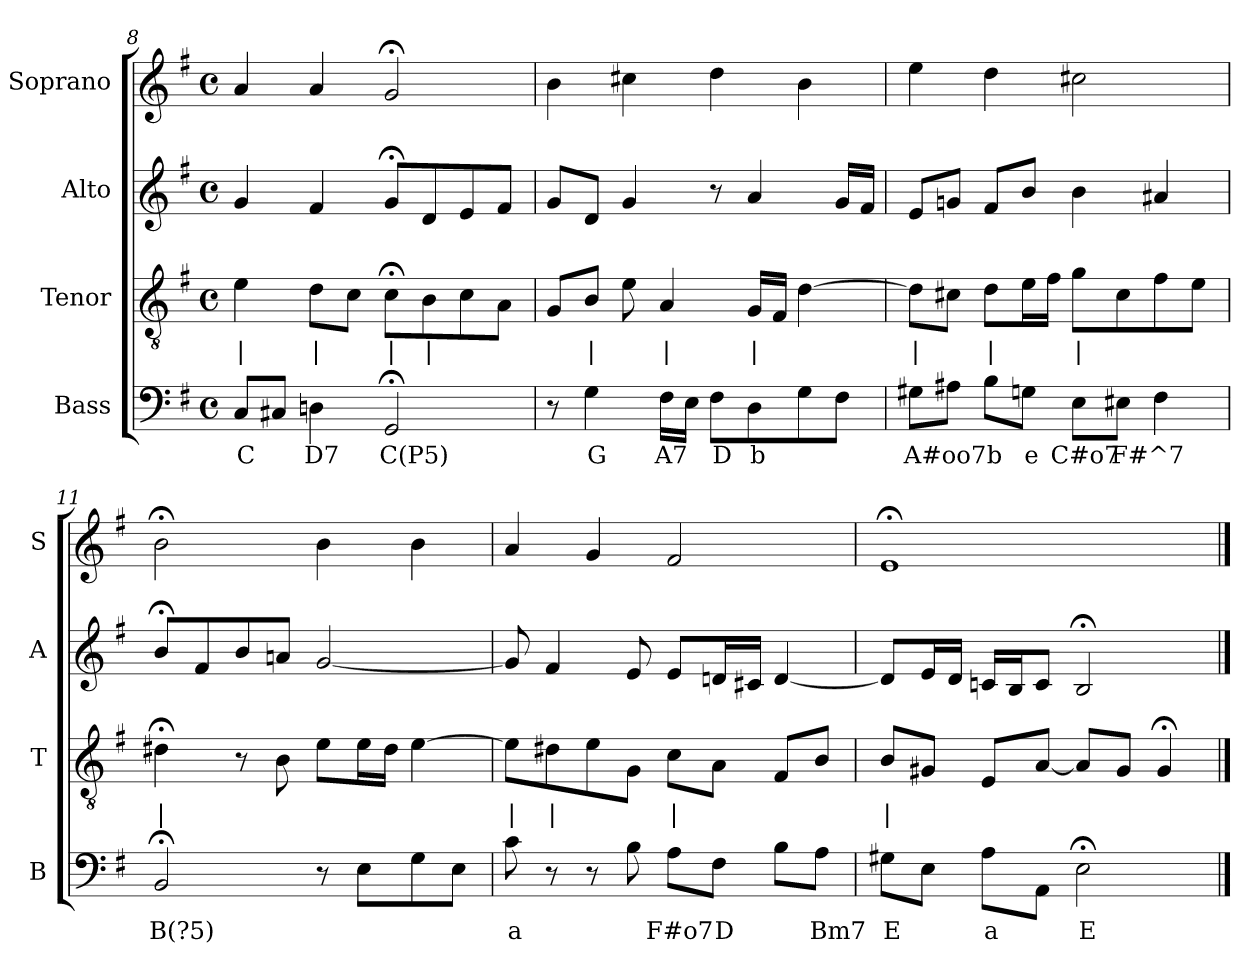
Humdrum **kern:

**kern	**text	**kern	**text	**kern	**kern
*part4	*part4	*part3	*part3	*part2	*part1
*staff4	*staff4	*staff3	*staff3	*staff2	*staff1
*I"Bass	*	*I"Tenor	*	*I"Alto	*I"Soprano
*I'B	*	*I'T	*	*I'A	*I'S
*clefF4	*	*clefGv2	*	*clefG2	*clefG2
*k[f#]	*	*k[f#]	*	*k[f#]	*k[f#]
*e:	*	*e:	*	*e:	*e:
*M4/4	*	*M4/4	*	*M4/4	*M4/4
*met(c)	*	*met(c)	*	*met(c)	*met(c)
=8	=8	=8	=8	=8	=8
8CL	C	4e	|	4g	4a
8C#XJ	.	.	.	.	.
4Dn	D7	8dL	|	4f#	4a
.	.	8cJ	.	.	.
2GG;<	C(P5)	8c;<L	|	8g;<L	2g;<
.	.	8B	|	8d	.
.	.	8c	.	8e	.
.	.	8AJ	.	8f#J	.
=9	=9	=9	=9	=9	=9
8r	.	8GL	.	8gL	4b
4G	G	8BJ	|	8dJ	.
.	.	8e	.	4g	4cc#X
16F#LL	A7	4A	|	.	.
16EJJ	.	.	.	.	.
8F#L	D	.	.	8r	4dd
8D	b	16GLL	|	4a	.
.	.	16F#JJ	.	.	.
8G	.	[4d	.	.	4b
8F#J	.	.	.	16gLL	.
.	.	.	.	16f#JJ	.
=10	=10	=10	=10	=10	=10
8G#XL	A#oo7	8dL]	|	8eL	4ee
8A#XJ	.	8c#XJ	.	8gnJ	.
8BL	b	8dL	|	8f#L	4dd
8GnJ	e	16eL	.	8bJ	.
.	.	16f#JJ	.	.	.
8EL	C#o7	8gL	|	4b	2cc#X
8E#XJ	F#^7	8c#	.	.	.
4F#	.	8f#	.	4a#X	.
.	.	8eJ	.	.	.
=11	=11	=11	=11	=11	=11
2BB;<	B(?5)	4d#X;<	|	8b;<L	2b;<
.	.	.	.	8f#	.
.	.	8r	.	8b	.
.	.	8B	.	8anJ	.
8r	.	8eL	.	[2g	4b
8EL	.	16eL	.	.	.
.	.	16d#JJ	.	.	.
8G	.	[4e	.	.	4b
8EJ	.	.	.	.	.
=12	=12	=12	=12	=12	=12
8c	a	8eL]	|	8g]	4a
8r	.	8d#X	|	4f#	.
8r	.	8e	.	.	4g
8B	.	8GJ	.	8e	.
8AL	F#o7	8cL	|	8eL	2f#
8F#J	D	8AJ	.	16dnL	.
.	.	.	.	16c#XJJ	.
8BL	.	8F#L	.	[4d	.
8AJ	Bm7	8BJ	.	.	.
=13	=13	=13	=13	=13	=13
8G#XL	E	8BL	|	8dL]	1e;<
8EJ	.	8G#XJ	.	16eL	.
.	.	.	.	16dJJ	.
8AL	a	8EL	.	16cnLL	.
.	.	.	.	16BJ	.
8AAJ	.	[8AJ	.	8cJ	.
2E;<	E	8AL]	.	2B;<	.
.	.	8G#J	.	.	.
.	.	4G#;<	.	.	.
==	==	==	==	==	==
*-	*-	*-	*-	*-	*-
